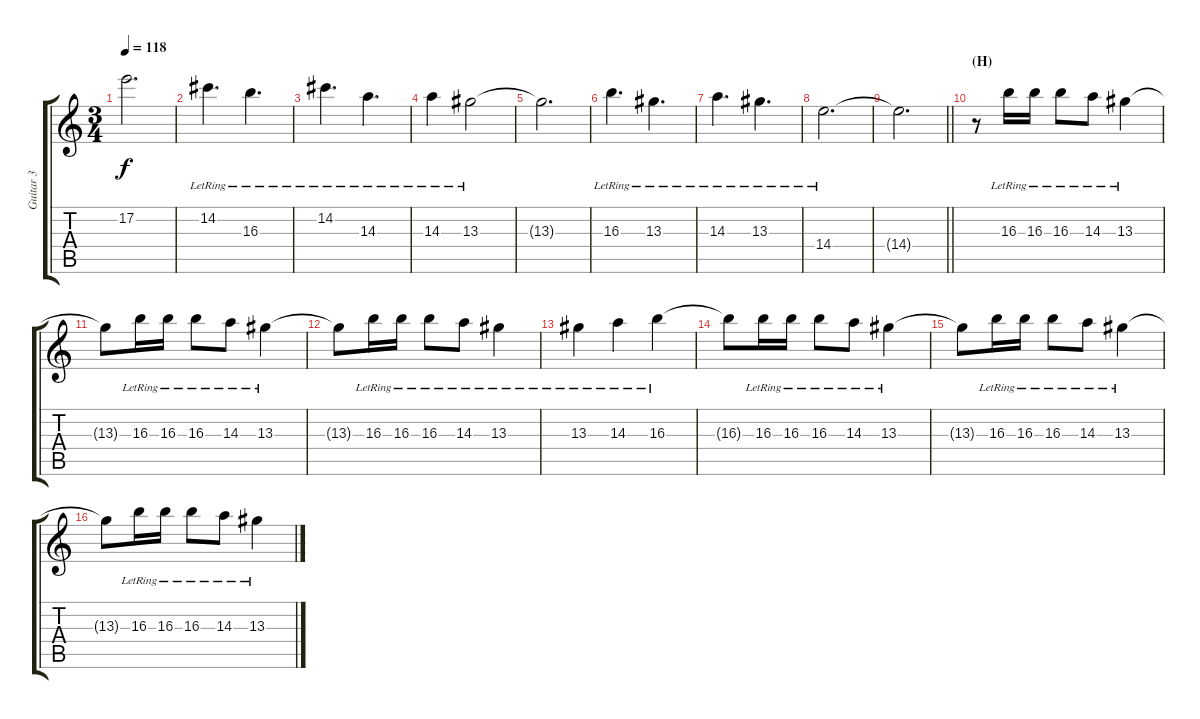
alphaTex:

\track ("Guitar 3" "Guitar 3") {instrument electricguitarjazz}
\staff {score tabs}
\tuning (E4 B3 G3 D3 A2 E2) {hide}
\ts (3 4)
\tempo 118
\clef g2
\ks c
17.2{t}.2{d dy f} |
14.2{lr}.4{d} 16.3{lr}.4{d} |
14.2{lr}.4{d} 14.3{lr}.4{d} |
14.3{lr}.4 13.3{lr}.2 |
13.3{t}.2{d} |
16.3{lr}.4{d} 13.3{lr}.4{d} |
14.3{lr}.4{d} 13.3{lr}.4{d} |
14.4{lr}.2{d} |
\barLineRight lightlight
14.4{t}.2{d} |
\section ("" "(H)")
r.8{volume 10} 16.3{lr}.16 16.3{lr}.16 16.3{lr}.8 14.3{lr}.8 13.3{lr}.4 |
13.3{t}.8 16.3{lr}.16 16.3{lr}.16 16.3{lr}.8 14.3{lr}.8 13.3{lr}.4 |
13.3{t}.8 16.3{lr}.16 16.3{lr}.16 16.3{lr}.8 14.3{lr}.8 13.3{lr}.4 |
13.3{lr}.4 14.3{lr}.4 16.3{lr}.4 |
16.3{t}.8 16.3{lr}.16 16.3{lr}.16 16.3{lr}.8 14.3{lr}.8 13.3{lr}.4 |
13.3{t}.8{volume 13} 16.3{lr}.16 16.3{lr}.16 16.3{lr}.8 14.3{lr}.8 13.3{lr}.4 |
13.3{t}.8 16.3{lr}.16 16.3{lr}.16 16.3{lr}.8 14.3{lr}.8 13.3{lr}.4
